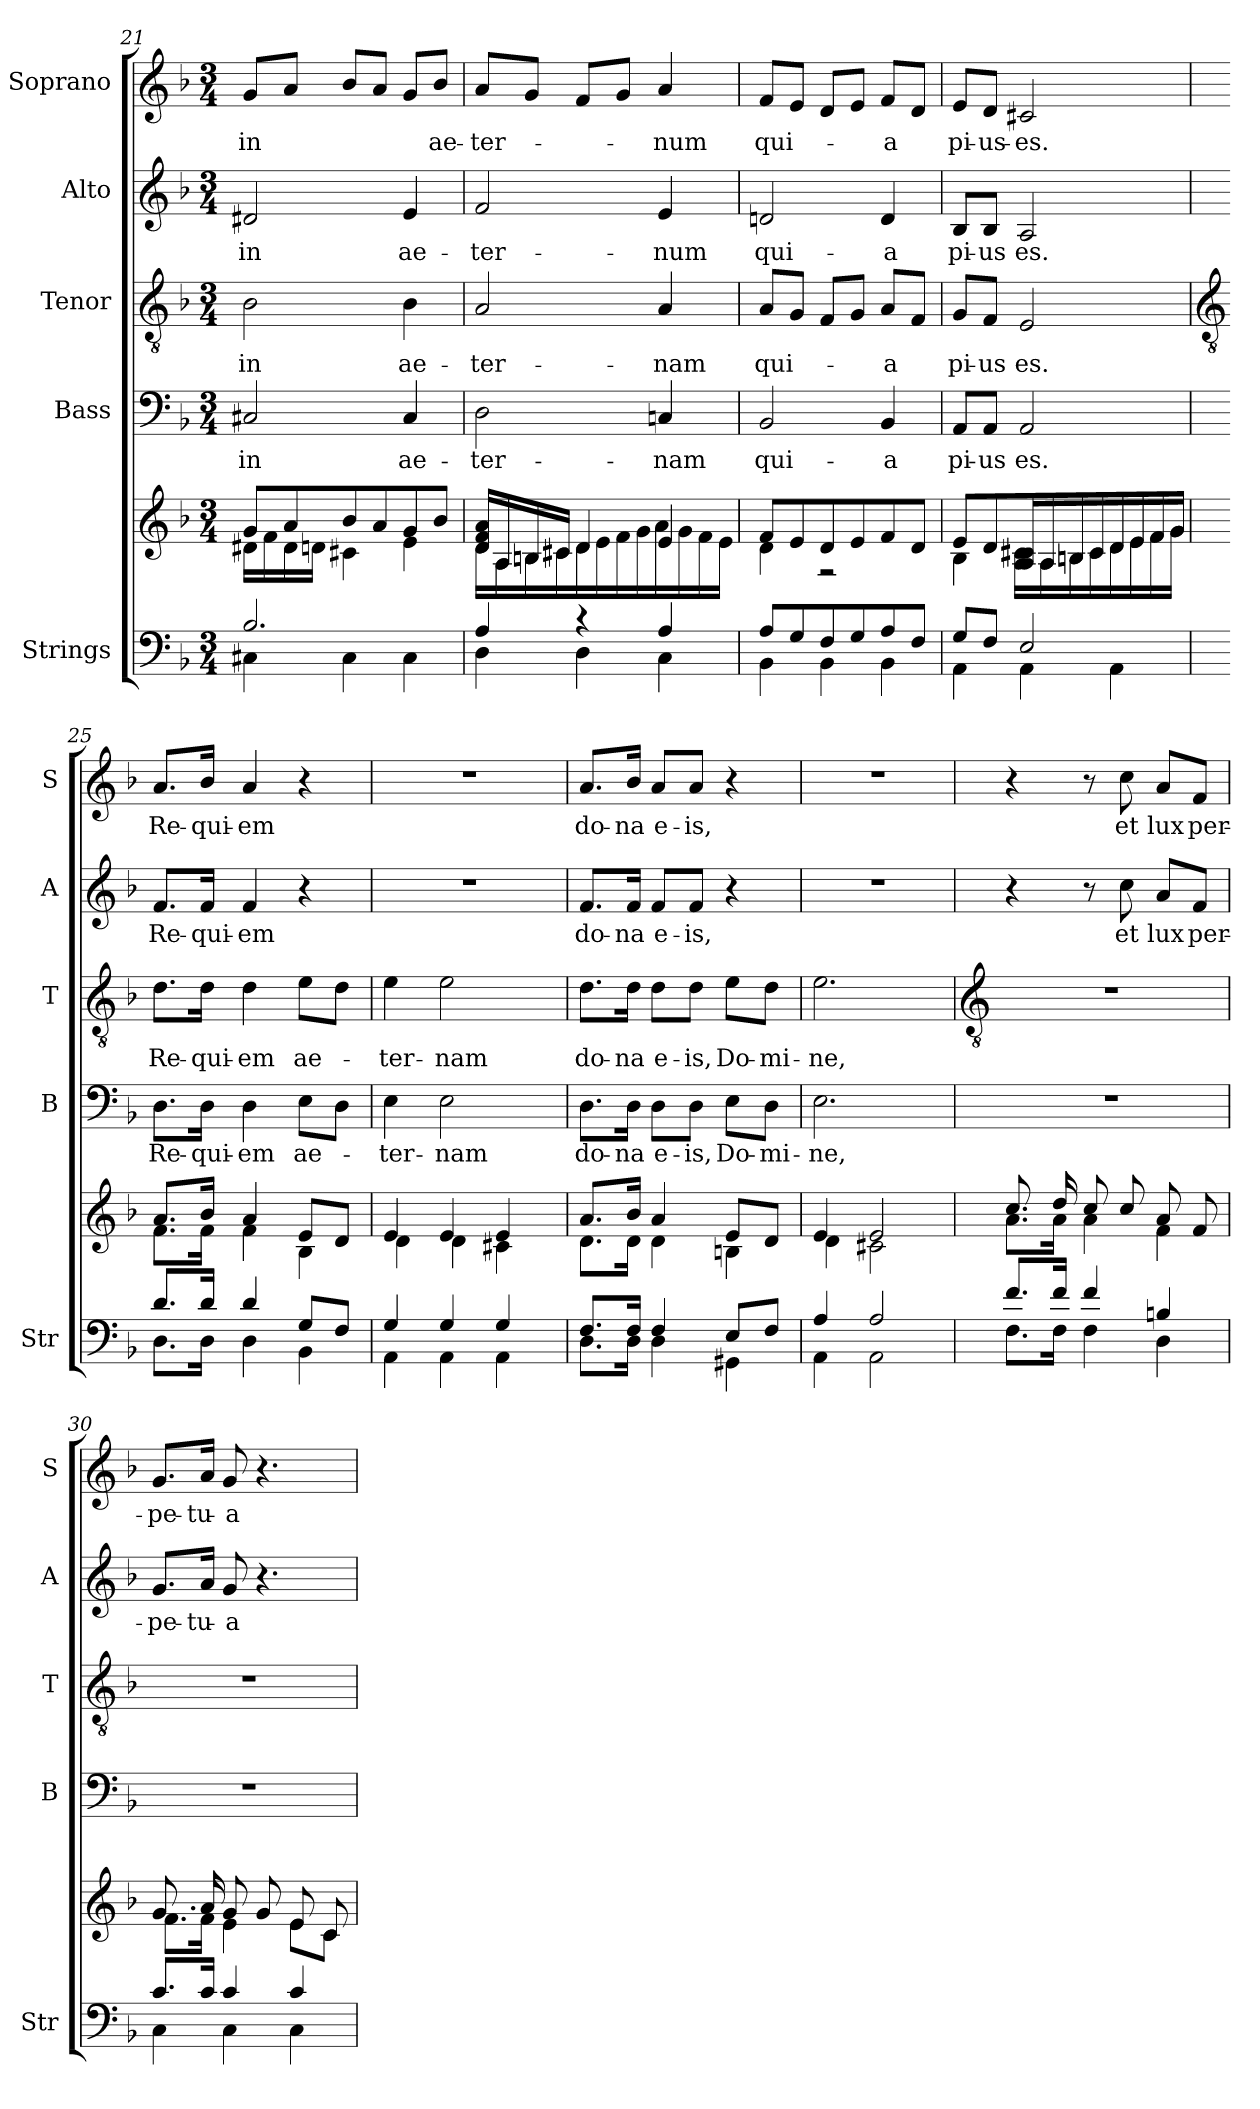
**kern	**kern	**kern	**text	**kern	**text	**kern	**text	**kern	**text
*part5	*part5	*part4	*part4	*part3	*part3	*part2	*part2	*part1	*part1
*staff6	*staff5	*staff4	*staff4	*staff3	*staff3	*staff2	*staff2	*staff1	*staff1
*I"Strings	*	*I"Bass	*	*I"Tenor	*	*I"Alto	*	*I"Soprano	*
*I'Str	*	*I'B	*	*I'T	*	*I'A	*	*I'S	*
!!LO:LB:g=z
*clefF4	*clefG2	*clefF4	*	*clefGv2	*	*clefG2	*	*clefG2	*
*k[b-]	*k[b-]	*k[b-]	*	*k[b-]	*	*k[b-]	*	*k[b-]	*
*F:	*F:	*F:	*	*F:	*	*F:	*	*F:	*
*M3/4	*M3/4	*M3/4	*	*M3/4	*	*M3/4	*	*M3/4	*
=21	=21	=21	=21	=21	=21	=21	=21	=21	=21
*^	*^	*	*	*	*	*	*	*	*
!	!	!	!	!	!LO:LY:b	!	!LO:LY:b	!	!LO:LY:b	!	!LO:LY:b
2.B-/	4C#X\	8g/L	16d#X\LL	2C#X	in	2B-	in	2d#X	in	8gL	in
.	.	.	16f\	.	.	.	.	.	.	.	.
.	.	8a/	16d#\	.	.	.	.	.	.	8aJ	.
.	.	.	16dn\JJ	.	.	.	.	.	.	.	.
.	4C#\	8b-/	4c#X\	.	.	.	.	.	.	8b-L	.
.	.	8a/	.	.	.	.	.	.	.	8aJ	.
!	!	!	!	!	!LO:LY:b	!	!LO:LY:b	!	!LO:LY:b	!	!
.	4C#\	8g/	4e\	4C#	ae-	4B-	ae-	4e	ae-	8gL	.
!	!	!	!	!	!	!	!	!	!	!	!LO:LY:b
.	.	8b-/J	.	.	.	.	.	.	.	8b-J	ae-
=22	=22	=22	=22	=22	=22	=22	=22	=22	=22	=22	=22
!	!	!	!	!	!LO:LY:b	!	!LO:LY:b	!	!LO:LY:b	!	!LO:LY:b
4A/	4D\	16d/ 16f/ 16a/LL	16d\LL	2D	-ter-	2A	-ter-	2f	-ter-	8aL	-ter-
.	.	16A/	16A\	.	.	.	.	.	.	.	.
.	.	16Bn/	16Bn\	.	.	.	.	.	.	8gJ	.
.	.	16c#X/JJ	16c#X\	.	.	.	.	.	.	.	.
4r	4D\	4d/	16d\	.	.	.	.	.	.	8fL	.
.	.	.	16e\	.	.	.	.	.	.	.	.
.	.	.	16f\	.	.	.	.	.	.	8gJ	.
.	.	.	16g\	.	.	.	.	.	.	.	.
!	!	!	!	!	!LO:LY:b	!	!LO:LY:b	!	!LO:LY:b	!	!LO:LY:b
4A/	4C\	4e/	16a\	4Cn	-nam	4A	-nam	4e	-num	4a	-num
.	.	.	16g\	.	.	.	.	.	.	.	.
.	.	.	16f\	.	.	.	.	.	.	.	.
.	.	.	16e\JJ	.	.	.	.	.	.	.	.
=23	=23	=23	=23	=23	=23	=23	=23	=23	=23	=23	=23
!	!	!	!	!	!LO:LY:b	!	!LO:LY:b	!	!LO:LY:b	!	!LO:LY:b
8A/L	4BB-\	8f/L	4d\	2BB-	qui-	8AL	qui-	2dn	qui-	8fL	qui-
8G/	.	8e/	.	.	.	8GJ	.	.	.	8eJ	.
8F/	4BB-\	8d/	2r	.	.	8FL	.	.	.	8dL	.
8G/	.	8e/	.	.	.	8GJ	.	.	.	8eJ	.
!	!	!	!	!	!LO:LY:b	!	!LO:LY:b	!	!LO:LY:b	!	!LO:LY:b
8A/	4BB-\	8f/	.	4BB-	-a	8AL	-a	4d	-a	8fL	-a
8F/J	.	8d/J	.	.	.	8FJ	.	.	.	8dJ	.
=24	=24	=24	=24	=24	=24	=24	=24	=24	=24	=24	=24
!	!	!	!	!	!LO:LY:b	!	!LO:LY:b	!	!LO:LY:b	!	!LO:LY:b
8G/L	4AA\	8e/L	4B-\	8AAL	pi-	8GL	pi-	8B-L	pi-	8eL	pi-
!	!	!	!	!	!LO:LY:b	!	!LO:LY:b	!	!LO:LY:b	!	!LO:LY:b
8F/J	.	8d/	.	8AAJ	-us	8FJ	-us	8B-J	-us	8dJ	-us-
!	!	!	!	!	!LO:LY:b	!	!LO:LY:b	!	!LO:LY:b	!	!LO:LY:b
2E/	4AA\	16A/ 16c#X/L	16A\ 16c#X\LL	2AA	es.	2E	es.	2A	es.	2c#X	-es.
.	.	16A/	16A\	.	.	.	.	.	.	.	.
.	.	16Bn/	16Bn\	.	.	.	.	.	.	.	.
.	.	16c#/	16c#\	.	.	.	.	.	.	.	.
.	4AA\	16d/	16d\	.	.	.	.	.	.	.	.
.	.	16e/	16e\	.	.	.	.	.	.	.	.
.	.	16f/	16f\	.	.	.	.	.	.	.	.
.	.	16g/JJ	16g\JJ	.	.	.	.	.	.	.	.
!!LO:LB:g=z
=25	=25	=25	=25	=25	=25	=25	=25	=25	=25	=25	=25
*	*	*	*	*	*	*clefGv2	*	*	*	*	*
!	!	!	!	!	!LO:LY:b	!	!LO:LY:b	!	!LO:LY:b	!	!LO:LY:b
8.d/L	8.D\L	8.a/L	8.f\L	8.DL	Re-	8.dL	Re-	8.fL	Re-	8.aL	Re-
!	!	!	!	!	!LO:LY:b	!	!LO:LY:b	!	!LO:LY:b	!	!LO:LY:b
16d/J	16D\J	16b-/J	16f\J	16DJ	-qui-	16dJ	-qui-	16fJ	-qui-	16b-J	-qui-
!	!	!	!	!	!LO:LY:b	!	!LO:LY:b	!	!LO:LY:b	!	!LO:LY:b
4d/	4D\	4a/	4f\	4D	-em	4d	-em	4f	-em	4a	-em
!	!	!	!	!	!LO:LY:b	!	!LO:LY:b	!	!	!	!
8G/L	4BB-\	8e/L	4B-\	8EL	ae-	8eL	ae-	4r	.	4r	.
8F/J	.	8d/J	.	8DJ	.	8dJ	.	.	.	.	.
=26	=26	=26	=26	=26	=26	=26	=26	=26	=26	=26	=26
!	!	!	!	!	!LO:LY:b	!	!LO:LY:b	!LO:N:vis=1	!	!LO:N:vis=1	!
4G/	4AA\	4e/	4d\	4E	-ter-	4e	-ter-	2.r	.	2.r	.
!	!	!	!	!	!LO:LY:b	!	!LO:LY:b	!	!	!	!
4G/	4AA\	4e/	4d\	2E	-nam	2e	-nam	.	.	.	.
4G/	4AA\	4e/	4c#X\	.	.	.	.	.	.	.	.
=27	=27	=27	=27	=27	=27	=27	=27	=27	=27	=27	=27
!	!	!	!	!	!LO:LY:b	!	!LO:LY:b	!	!LO:LY:b	!	!LO:LY:b
8.F/L	8.D\L	8.a/L	8.d\L	8.DL	do-	8.dL	do-	8.fL	do-	8.aL	do-
!	!	!	!	!	!LO:LY:b	!	!LO:LY:b	!	!LO:LY:b	!	!LO:LY:b
16F/J	16D\J	16b-/J	16d\J	16DJ	-na	16dJ	-na	16fJ	-na	16b-J	-na
!	!	!	!	!	!LO:LY:b	!	!LO:LY:b	!	!LO:LY:b	!	!LO:LY:b
4F/	4D\	4a/	4d\	8DL	e-	8dL	e-	8fL	e-	8aL	e-
!	!	!	!	!	!LO:LY:b	!	!LO:LY:b	!	!LO:LY:b	!	!LO:LY:b
.	.	.	.	8DJ	-is,	8dJ	-is,	8fJ	-is,	8aJ	-is,
!	!	!	!	!	!LO:LY:b	!	!LO:LY:b	!	!	!	!
8E/L	4GG#X\	8e/L	4Bn\	8EL	Do-	8eL	Do-	4r	.	4r	.
!	!	!	!	!	!LO:LY:b	!	!LO:LY:b	!	!	!	!
8F/J	.	8d/J	.	8DJ	-mi-	8dJ	-mi-	.	.	.	.
=28	=28	=28	=28	=28	=28	=28	=28	=28	=28	=28	=28
!	!	!	!	!	!LO:LY:b	!	!LO:LY:b	!LO:N:vis=1	!	!LO:N:vis=1	!
4A/	4AA\	4e/	4d\	2.E	-ne,	2.e	-ne,	2.r	.	2.r	.
2A/	2AA\	2e/	2c#X\	.	.	.	.	.	.	.	.
!!LO:LB:g=z
=29	=29	=29	=29	=29	=29	=29	=29	=29	=29	=29	=29
*	*	*	*	*	*	*clefGv2	*	*	*	*	*
!	!	!	!	!LO:N:vis=1	!	!LO:N:vis=1	!	!	!	!	!
8.f/L	8.F\L	8.cc/L	8.a\L	2.r	.	2.r	.	4r	.	4r	.
16f/J	16F\J	16dd/L	16a\J	.	.	.	.	.	.	.	.
4f/	4F\	8cc/	4a\	.	.	.	.	8r	.	8r	.
!	!	!	!	!	!	!	!	!	!LO:LY:b	!	!LO:LY:b
.	.	8cc/	.	.	.	.	.	8cc	et	8cc	et
!	!	!	!	!	!	!	!	!	!LO:LY:b	!	!LO:LY:b
4Bn/	4D\	8a/	4f\	.	.	.	.	8aL	lux	8aL	lux
!	!	!	!	!	!	!	!	!	!LO:LY:b	!	!LO:LY:b
.	.	8f/J	.	.	.	.	.	8fJ	per-	8fJ	per-
=30	=30	=30	=30	=30	=30	=30	=30	=30	=30	=30	=30
!	!	!	!	!LO:N:vis=1	!	!LO:N:vis=1	!	!	!LO:LY:b	!	!LO:LY:b
8.c/L	4C\	8.g/L	8.f\L	2.r	.	2.r	.	8.gL	-pe-	8.gL	-pe-
!	!	!	!	!	!	!	!	!	!LO:LY:b	!	!LO:LY:b
16c/J	.	16a/L	16f\J	.	.	.	.	16aJ	-tu-	16aJ	-tu-
!	!	!	!	!	!	!	!	!	!LO:LY:b	!	!LO:LY:b
4c/	4C\	8g/	4e\	.	.	.	.	8g	-a	8g	-a
.	.	8g/	.	.	.	.	.	4.r	.	4.r	.
4c/	4C\	8e/	8e\L	.	.	.	.	.	.	.	.
.	.	8c/J	8c\J	.	.	.	.	.	.	.	.
*v	*v	*	*	*	*	*	*	*	*	*	*
*	*v	*v	*	*	*	*	*	*	*	*
=	=	=	=	=	=	=	=	=	=
*-	*-	*-	*-	*-	*-	*-	*-	*-	*-
